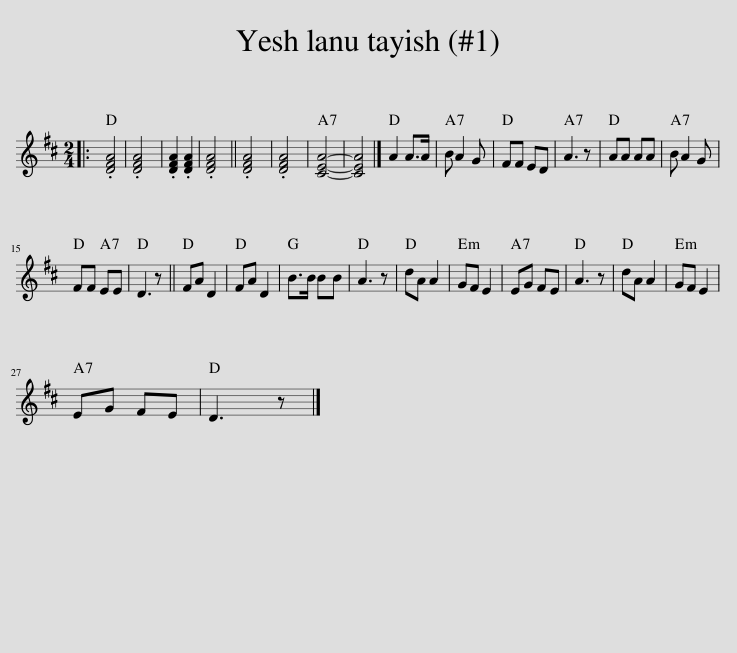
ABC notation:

X:1
L:1/8
M:2/4
I:linebreak $
K:D
V:1 treble
V:1
|: .[DFA]4 | .[DFA]4 | .[DFA]2 .[DFA]2 | .[DFA]4 || .[DFA]4 | %5
 .[DFA]4 | [CEA]4- | [CEA]4 |] A2 A>A | B A2 G | %10
 FF ED | A3 z | AA AA | B A2 G |$ FF EE | %15
 D3 z || FA D2 | FA D2 | B>B BB | A3 z | %20
 dA A2 | GF E2 | EG FE | A3 z | dA A2 | %25
 GF E2 |$ EG FE | D3 z |] %28
